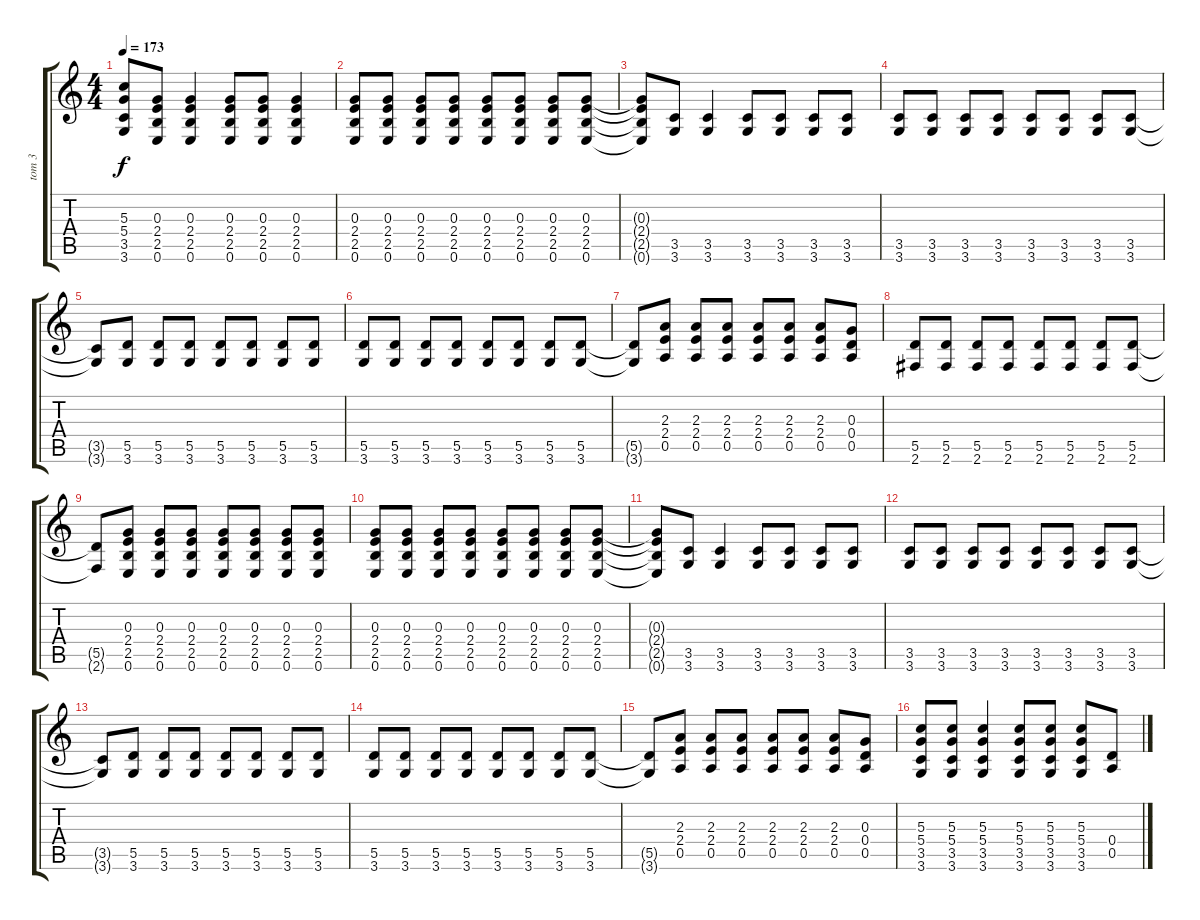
\track ("tom 3" "tom 3") {instrument overdrivenguitar}
\staff {score tabs}
\tuning (E4 B3 G3 D3 A2 E2) {hide}
\ts (4 4)
\tempo 173
\clef g2
\ks c
(5.3{t} 5.4{t} 3.5{t} 3.6{t}).8{dy f} (0.3 2.4 2.5 0.6).8 (0.3 2.4 2.5 0.6).4 (0.3 2.4 2.5 0.6).8 (0.3 2.4 2.5 0.6).8 (0.3 2.4 2.5 0.6).4 |
(0.3 2.4 2.5 0.6).8 (0.3 2.4 2.5 0.6).8 (0.3 2.4 2.5 0.6).8 (0.3 2.4 2.5 0.6).8 (0.3 2.4 2.5 0.6).8 (0.3 2.4 2.5 0.6).8 (0.3 2.4 2.5 0.6).8 (0.3 2.4 2.5 0.6).8 |
(0.3{t} 2.4{t} 2.5{t} 0.6{t}).8 (3.5 3.6).8 (3.5 3.6).4 (3.5 3.6).8 (3.5 3.6).8 (3.5 3.6).8 (3.5 3.6).8 |
(3.5 3.6).8 (3.5 3.6).8 (3.5 3.6).8 (3.5 3.6).8 (3.5 3.6).8 (3.5 3.6).8 (3.5 3.6).8 (3.5 3.6).8 |
(3.5{t} 3.6{t}).8 (5.5 3.6).8 (5.5 3.6).8 (5.5 3.6).8 (5.5 3.6).8 (5.5 3.6).8 (5.5 3.6).8 (5.5 3.6).8 |
(5.5 3.6).8 (5.5 3.6).8 (5.5 3.6).8 (5.5 3.6).8 (5.5 3.6).8 (5.5 3.6).8 (5.5 3.6).8 (5.5 3.6).8 |
(5.5{t} 3.6{t}).8 (2.3 2.4 0.5).8 (2.3 2.4 0.5).8 (2.3 2.4 0.5).8 (2.3 2.4 0.5).8 (2.3 2.4 0.5).8 (2.3 2.4 0.5).8 (0.3 0.4 0.5).8 |
(5.5 2.6).8 (5.5 2.6).8 (5.5 2.6).8 (5.5 2.6).8 (5.5 2.6).8 (5.5 2.6).8 (5.5 2.6).8 (5.5 2.6).8 |
(5.5{t} 2.6{t}).8 (0.3 2.4 2.5 0.6).8 (0.3 2.4 2.5 0.6).8 (0.3 2.4 2.5 0.6).8 (0.3 2.4 2.5 0.6).8 (0.3 2.4 2.5 0.6).8 (0.3 2.4 2.5 0.6).8 (0.3 2.4 2.5 0.6).8 |
(0.3 2.4 2.5 0.6).8 (0.3 2.4 2.5 0.6).8 (0.3 2.4 2.5 0.6).8 (0.3 2.4 2.5 0.6).8 (0.3 2.4 2.5 0.6).8 (0.3 2.4 2.5 0.6).8 (0.3 2.4 2.5 0.6).8 (0.3 2.4 2.5 0.6).8 |
(0.3{t} 2.4{t} 2.5{t} 0.6{t}).8 (3.5 3.6).8 (3.5 3.6).4 (3.5 3.6).8 (3.5 3.6).8 (3.5 3.6).8 (3.5 3.6).8 |
(3.5 3.6).8 (3.5 3.6).8 (3.5 3.6).8 (3.5 3.6).8 (3.5 3.6).8 (3.5 3.6).8 (3.5 3.6).8 (3.5 3.6).8 |
(3.5{t} 3.6{t}).8 (5.5 3.6).8 (5.5 3.6).8 (5.5 3.6).8 (5.5 3.6).8 (5.5 3.6).8 (5.5 3.6).8 (5.5 3.6).8 |
(5.5 3.6).8 (5.5 3.6).8 (5.5 3.6).8 (5.5 3.6).8 (5.5 3.6).8 (5.5 3.6).8 (5.5 3.6).8 (5.5 3.6).8 |
(5.5{t} 3.6{t}).8 (2.3 2.4 0.5).8 (2.3 2.4 0.5).8 (2.3 2.4 0.5).8 (2.3 2.4 0.5).8 (2.3 2.4 0.5).8 (2.3 2.4 0.5).8 (0.3 0.4 0.5).8 |
(5.3 5.4 3.5 3.6).8 (5.3 5.4 3.5 3.6).8 (5.3 5.4 3.5 3.6).4 (5.3 5.4 3.5 3.6).8 (5.3 5.4 3.5 3.6).8 (5.3 5.4 3.5 3.6).8 (0.4 0.5).8
